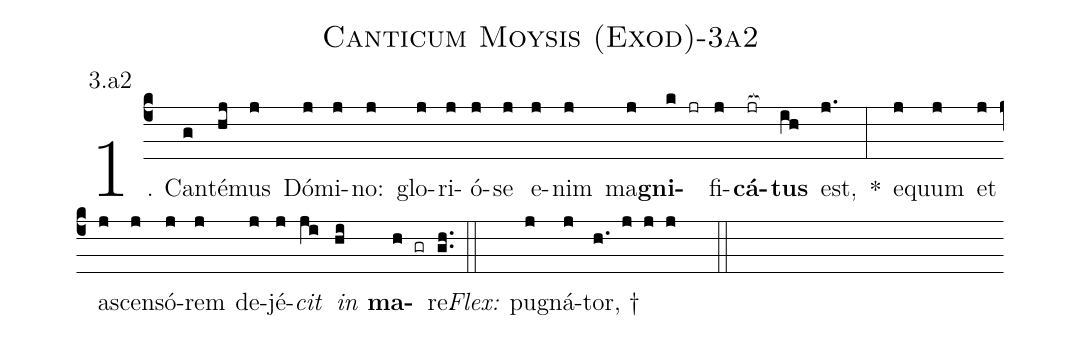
name: Canticum Moysis (Exod)-3a2;
annotation: 3.a2;
%%
(c4)1. Can(g)té(hj)mus(j) Dó(j)mi(j)no:(j) glo(j)ri(j)ó(j)se(j) e(j)nim(j) ma(j)<b>gni</b>(k jr)fi(j)<b>cá</b>(jr[ocb:1{])<b>tus</b>(ih[ocb:0}]) est,(j.) *(:) e(j)quum(j) et(j) a(j)scen(j)só(j)rem(j) de(j)jé(j)<i>cit</i>(ji) <i>in</i>(hi) <b>ma</b>(h gr)re.(gh..) (::)
<i>Flex:</i>()  pu(j)gná(j)tor, †(h. j j j  ::)
